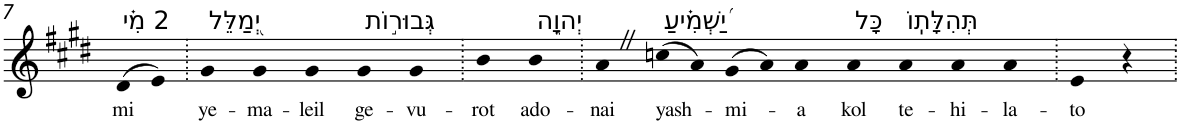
**kern	**text
*part1	*part1
*staff1	*staff1
*I"Piano	*
*I'Pno	*
!!LO:PB:g=z
*clefG2	*
*k[f#c#g#d#]	*
*E:	*
=7	=7
!LO:TX:a:t=2 מִ֗י	!
!	!LO:LY:b
(>8d#	mi
8e)	.
=8.	=8.
!LO:TX:a:t=יְ֭מַלֵּל	!
!	!LO:LY:b
4g#	ye-
!	!LO:LY:b
4g#	-ma-
!	!LO:LY:b
4g#	-leil
!LO:TX:a:t=גְּבוּר֣וֹת	!
!	!LO:LY:b
4g#	ge-
!	!LO:LY:b
4g#	-vu-
=9.	=9.
!	!LO:LY:b
4b	-rot
!LO:TX:a:t=יְהוָ֑ה	!
!	!LO:LY:b
4b	ado-
=10.	=10.
!	!LO:LY:b
4aZ	-nai
!LO:TX:a:t=יַ֝שְׁמִ֗יעַ	!
!	!LO:LY:b
(>8ccn	yash-
8a)	.
!	!LO:LY:b
(>8g#	-mi-
8a)	.
!	!LO:LY:b
4a	-a
!LO:TX:a:t=כָּל	!
!	!LO:LY:b
4a	kol
!LO:TX:a:t=תְּהִלָּתֽוֹ	!
!	!LO:LY:b
4a	te-
!	!LO:LY:b
4a	-hi-
!	!LO:LY:b
4a	-la-
=11.	=11.
!	!LO:LY:b
4e	-to
4r	.
=.	=.
*-	*-
